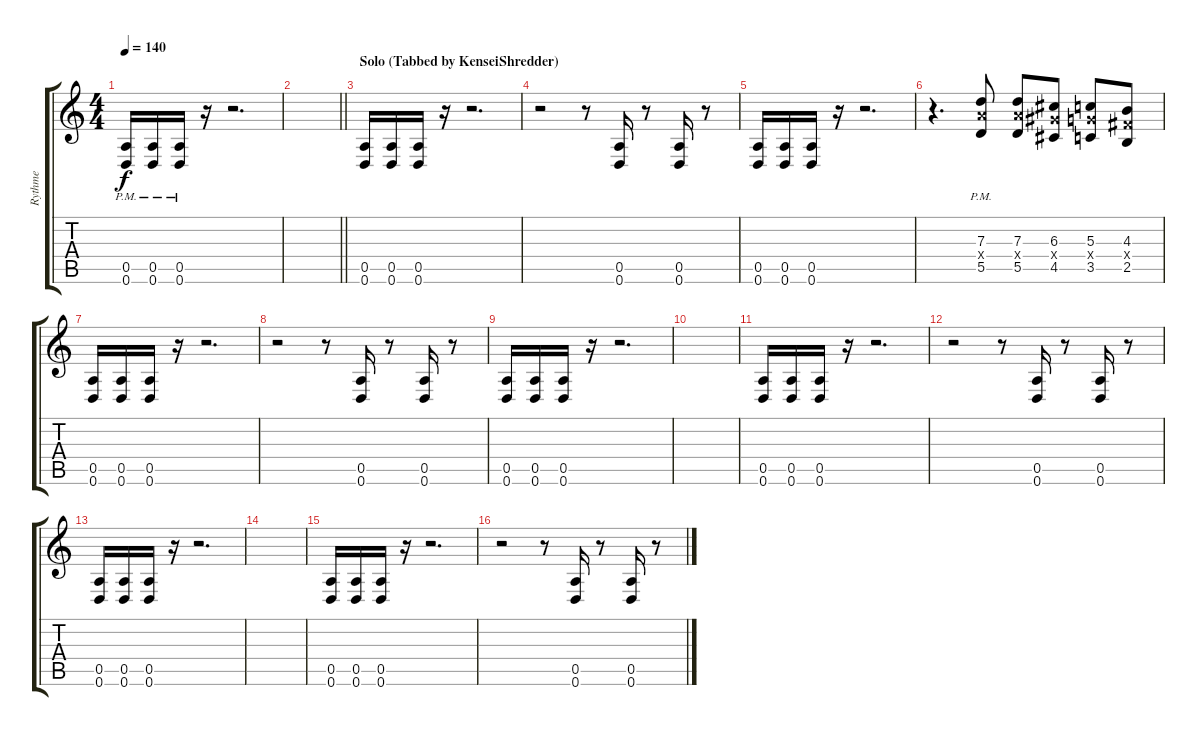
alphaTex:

\track ("Rythme" "Rythme") {instrument distortionguitar}
\staff {score tabs}
\tuning (E4 B3 G3 D3 A2 D2) {hide}
\ts (4 4)
\tempo 140
\clef g2
\ks c
(0.5{pm} 0.6{pm}).16{dy f} (0.5{pm} 0.6{pm}).16 (0.5{pm} 0.6{pm}).16 r.16 r.2{d} |
\barLineRight lightlight
|
\section ("" "Solo (Tabbed by KenseiShredder)")
(0.5 0.6).16 (0.5 0.6).16 (0.5 0.6).16 r.16 r.2{d} |
r.2 r.8 (0.5 0.6).16 r.8 (0.5 0.6).16 r.8 |
(0.5 0.6).16 (0.5 0.6).16 (0.5 0.6).16 r.16 r.2{d} |
r.4{d} (7.3 7.4{pm x} 5.5).8 (7.3 7.4{x} 5.5).8 (6.3 6.4{x} 4.5).8 (5.3 5.4{x} 3.5).8 (4.3 4.4{x} 2.5).8 |
(0.5 0.6).16 (0.5 0.6).16 (0.5 0.6).16 r.16 r.2{d} |
r.2 r.8 (0.5 0.6).16 r.8 (0.5 0.6).16 r.8 |
(0.5 0.6).16 (0.5 0.6).16 (0.5 0.6).16 r.16 r.2{d} |
|
(0.5 0.6).16 (0.5 0.6).16 (0.5 0.6).16 r.16 r.2{d} |
r.2 r.8 (0.5 0.6).16 r.8 (0.5 0.6).16 r.8 |
(0.5 0.6).16 (0.5 0.6).16 (0.5 0.6).16 r.16 r.2{d} |
|
(0.5 0.6).16 (0.5 0.6).16 (0.5 0.6).16 r.16 r.2{d} |
r.2 r.8 (0.5 0.6).16 r.8 (0.5 0.6).16 r.8
